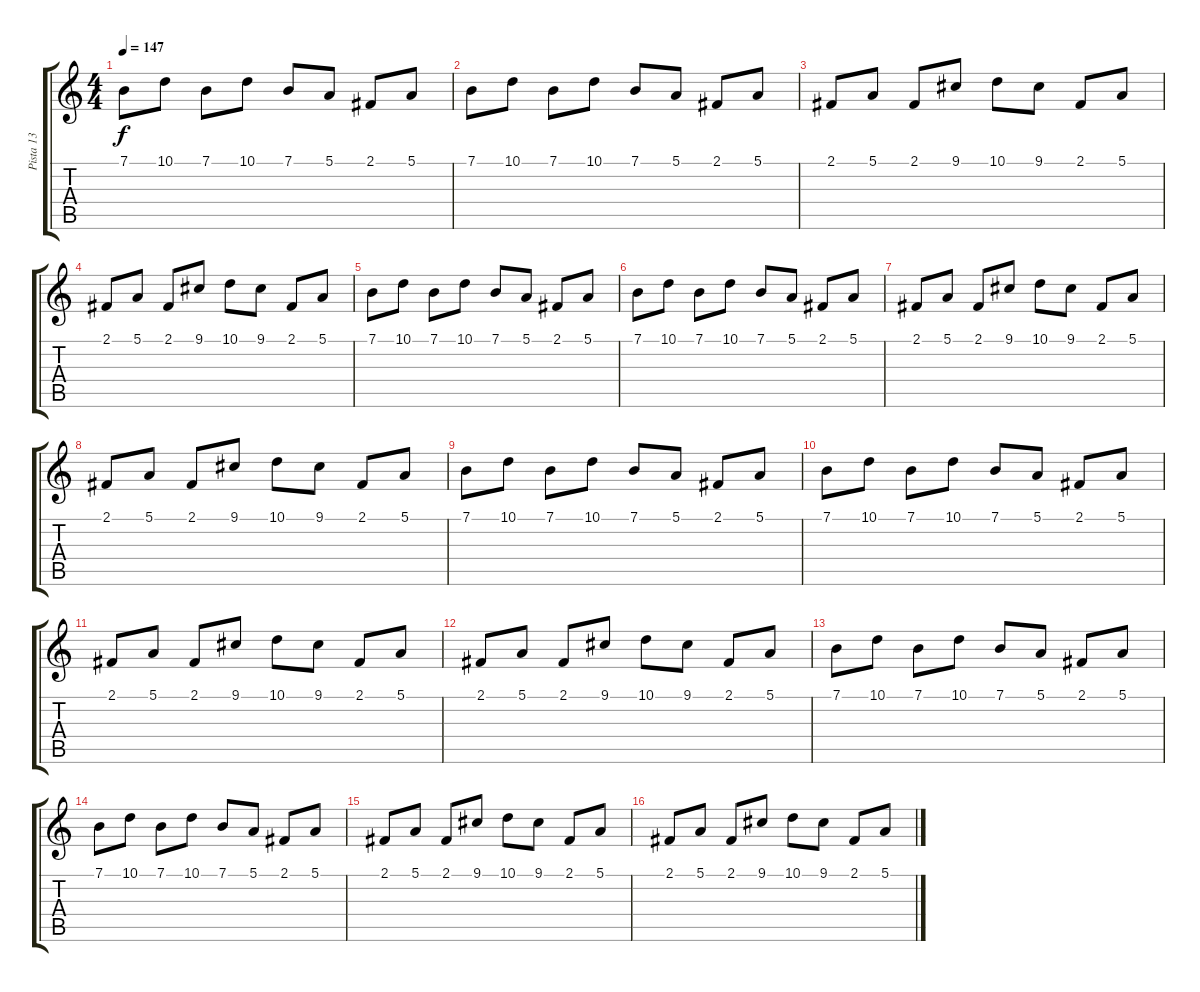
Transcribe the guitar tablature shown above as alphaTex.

\track ("Pista 13" "Pista 13") {instrument lead1square}
\staff {score tabs}
\tuning (E4 B3 G3 D3 A2 E2) {hide}
\ts (4 4)
\tempo 147
\clef g2
\ks c
7.1.8{dy f volume 10} 10.1.8 7.1.8 10.1.8 7.1.8 5.1.8 2.1.8 5.1.8 |
7.1.8 10.1.8 7.1.8 10.1.8 7.1.8 5.1.8 2.1.8 5.1.8 |
2.1.8 5.1.8 2.1.8 9.1.8 10.1.8 9.1.8 2.1.8 5.1.8 |
2.1.8 5.1.8 2.1.8 9.1.8 10.1.8 9.1.8 2.1.8 5.1.8 |
7.1.8{volume 13} 10.1.8 7.1.8 10.1.8 7.1.8 5.1.8 2.1.8 5.1.8 |
7.1.8 10.1.8 7.1.8 10.1.8 7.1.8 5.1.8 2.1.8 5.1.8 |
2.1.8 5.1.8 2.1.8 9.1.8 10.1.8 9.1.8 2.1.8 5.1.8 |
2.1.8 5.1.8 2.1.8 9.1.8 10.1.8 9.1.8 2.1.8 5.1.8 |
7.1.8{volume 10} 10.1.8 7.1.8 10.1.8 7.1.8 5.1.8 2.1.8 5.1.8 |
7.1.8 10.1.8 7.1.8 10.1.8 7.1.8 5.1.8 2.1.8 5.1.8 |
2.1.8 5.1.8 2.1.8 9.1.8 10.1.8 9.1.8 2.1.8 5.1.8 |
2.1.8 5.1.8 2.1.8 9.1.8 10.1.8 9.1.8 2.1.8 5.1.8 |
7.1.8{volume 13} 10.1.8 7.1.8 10.1.8 7.1.8 5.1.8 2.1.8 5.1.8 |
7.1.8 10.1.8 7.1.8 10.1.8 7.1.8 5.1.8 2.1.8 5.1.8 |
2.1.8 5.1.8 2.1.8 9.1.8 10.1.8 9.1.8 2.1.8 5.1.8 |
2.1.8 5.1.8 2.1.8 9.1.8 10.1.8 9.1.8 2.1.8 5.1.8
